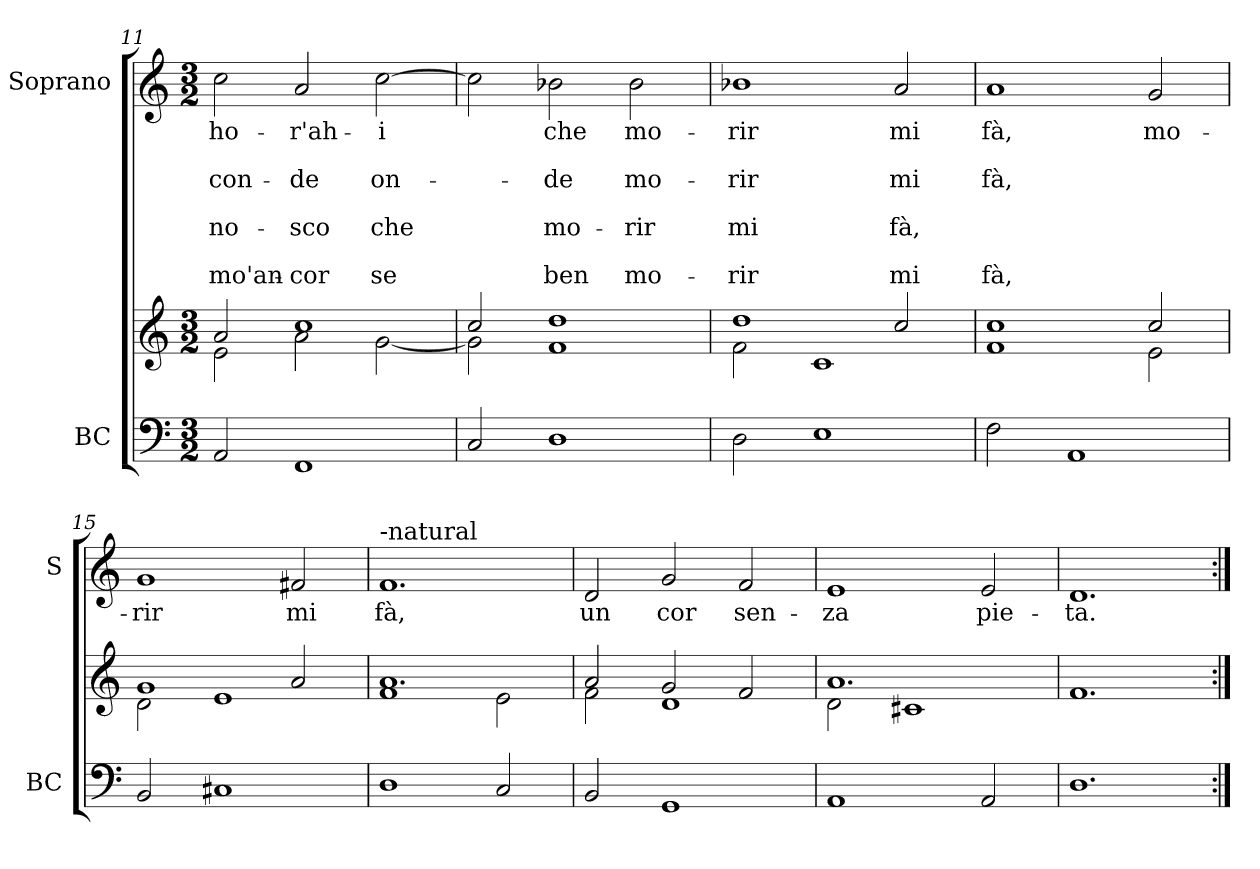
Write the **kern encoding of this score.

**kern	**kern	**kern	**text	**text	**text	**text	**text	**text	**text
*part2	*part2	*part1	*part1	*part1	*part1	*part1	*part1	*part1	*part1
*staff3	*staff2	*staff1	*staff1	*staff1	*staff1	*staff1	*staff1	*staff1	*staff1
*I"BC	*	*I"Soprano	*	*	*	*	*	*	*
*I'BC	*	*I'S	*	*	*	*	*	*	*
*clefF4	*clefG2	*clefG2	*	*	*	*	*	*	*
*k[]	*k[]	*k[]	*	*	*	*	*	*	*
*C:	*C:	*C:	*	*	*	*	*	*	*
*M3/2	*M3/2	*M3/2	*	*	*	*	*	*	*
=11	=11	=11	=11	=11	=11	=11	=11	=11	=11
*	*^	*	*	*	*	*	*	*	*
!	!	!	!	!LO:LY:b	!	!LO:LY:b	!	!LO:LY:b	!	!LO:LY:b
2AA/	2a/	2e\	2cc\	-ho-	.	-con-	.	-no-	.	-mo'an-
!	!	!	!	!LO:LY:b	!	!LO:LY:b	!	!LO:LY:b	!	!LO:LY:b
1FF	1cc	2a\	2a/	-r'ah-	.	-de	.	-sco	.	-cor
!	!	!	!	!LO:LY:b	!	!LO:LY:b	!	!LO:LY:b	!	!LO:LY:b
.	.	[<2g\	[2cc\	-i	.	on-	.	che	.	se
=12	=12	=12	=12	=12	=12	=12	=12	=12	=12	=12
2C/	2cc/	2g\]	2cc\]	.	.	.	.	.	.	.
!	!	!	!	!LO:LY:b	!	!LO:LY:b	!	!LO:LY:b	!	!LO:LY:b
1D	1dd	1f	2b-X\	che	.	-de	.	mo-	.	ben
!	!	!	!	!LO:LY:b	!	!LO:LY:b	!	!LO:LY:b	!	!LO:LY:b
.	.	.	2b-\	mo-	.	mo-	.	-rir	.	mo-
=13	=13	=13	=13	=13	=13	=13	=13	=13	=13	=13
!	!	!	!	!LO:LY:b	!	!LO:LY:b	!	!LO:LY:b	!	!LO:LY:b
2D\	1dd	2f\	1b-X	-rir	.	-rir	.	mi	.	-rir
1E	.	1c	.	.	.	.	.	.	.	.
!	!	!	!	!LO:LY:b	!	!LO:LY:b	!	!LO:LY:b	!	!LO:LY:b
.	2cc/	.	2a/	mi	.	mi	.	fà,	.	mi
=14	=14	=14	=14	=14	=14	=14	=14	=14	=14	=14
!	!	!	!	!LO:LY:b	!	!LO:LY:b	!	!	!	!LO:LY:b
2F\	1cc	1f	1a	fà,	.	fà,	.	.	.	fà,
1AA	.	.	.	.	.	.	.	.	.	.
!	!	!	!	!LO:LY:b	!	!	!	!	!	!
.	2cc/	2e\	2g/	mo-	.	.	.	.	.	.
!!LO:LB:g=z
=15	=15	=15	=15	=15	=15	=15	=15	=15	=15	=15
!	!	!	!	!LO:LY:b	!	!	!	!	!	!
2BB/	1g	2d\	1g	-rir	.	.	.	.	.	.
1C#X	.	1e	.	.	.	.	.	.	.	.
!	!	!	!	!LO:LY:b	!	!	!	!	!	!
.	2a/	.	2f#X/	mi	.	.	.	.	.	.
=16	=16	=16	=16	=16	=16	=16	=16	=16	=16	=16
!	!	!	!LO:TX:a:t=-natural	!	!	!	!	!	!	!
!	!	!	!	!LO:LY:b	!	!	!	!	!	!
1D	1.a	1f	1.f	fà,	.	.	.	.	.	.
2C/	.	2e\	.	.	.	.	.	.	.	.
=17	=17	=17	=17	=17	=17	=17	=17	=17	=17	=17
!	!	!	!	!LO:LY:b	!	!	!	!	!	!
2BB/	2a/	2f\	2d/	un	.	.	.	.	.	.
!	!	!	!	!LO:LY:b	!	!	!	!	!	!
1GG	2g/	1d	2g/	cor	.	.	.	.	.	.
!	!	!	!	!LO:LY:b	!	!	!	!	!	!
.	2f/	.	2f/	sen-	.	.	.	.	.	.
=18	=18	=18	=18	=18	=18	=18	=18	=18	=18	=18
!	!	!	!	!LO:LY:b	!	!	!	!	!	!
1AA	1.a	2d\	1e	-za	.	.	.	.	.	.
.	.	1c#X	.	.	.	.	.	.	.	.
!	!	!	!	!LO:LY:b	!	!	!	!	!	!
2AA/	.	.	2e/	pie-	.	.	.	.	.	.
*	*v	*v	*	*	*	*	*	*	*	*
=19	=19	=19	=19	=19	=19	=19	=19	=19	=19
!	!	!	!LO:LY:b	!	!	!	!	!	!
1.D	1.f	1.d	-ta.	.	.	.	.	.	.
=:|!	=:|!	=:|!	=:|!	=:|!	=:|!	=:|!	=:|!	=:|!	=:|!
*-	*-	*-	*-	*-	*-	*-	*-	*-	*-
